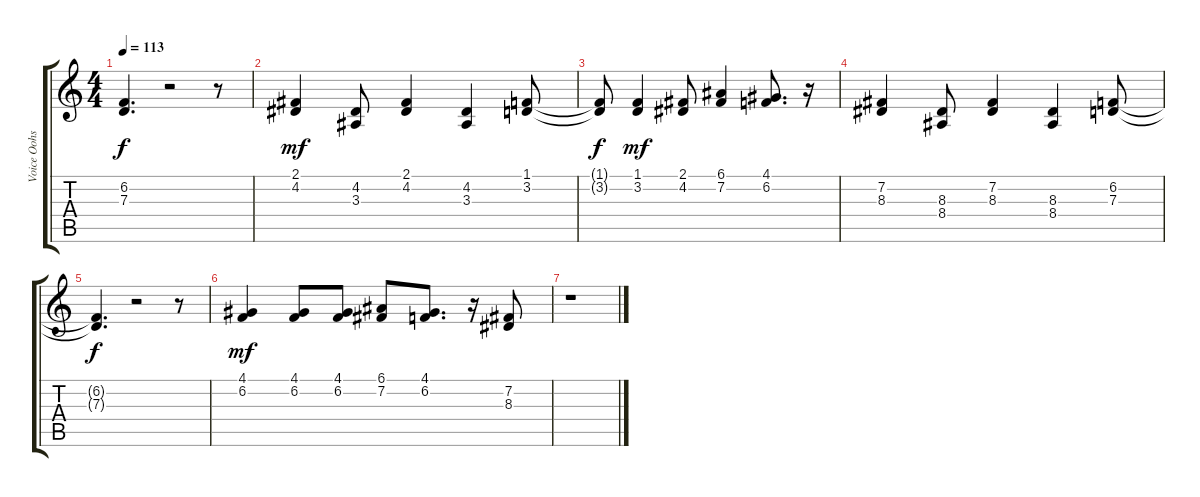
\track ("Voice Oohs" "Voice Oohs") {instrument voiceoohs}
\staff {score tabs}
\tuning (E4 B3 G3 D3 A2 E2) {hide}
\ts (4 4)
\tempo 113
\clef g2
\ks c
(6.2{t} 7.3{t}).4{d dy f} r.2 r.8 |
(2.1 4.2).4{dy mf} (4.2 3.3).8 (2.1 4.2).4 (4.2 3.3).4 (1.1 3.2).8 |
(1.1{t} 3.2{t}).8{dy f} (1.1 3.2).4{dy mf} (2.1 4.2).8 (6.1 7.2).4 (4.1 6.2).8{d} r.16 |
(7.2 8.3).4 (8.3 8.4).8 (7.2 8.3).4 (8.3 8.4).4 (6.2 7.3).8 |
(6.2{t} 7.3{t}).4{d dy f} r.2 r.8 |
(4.1 6.2).4{dy mf} (4.1 6.2).8 (4.1 6.2).8 (6.1 7.2).8 (4.1 6.2).8{d} r.16 (7.2 8.3).8 |
r.1
